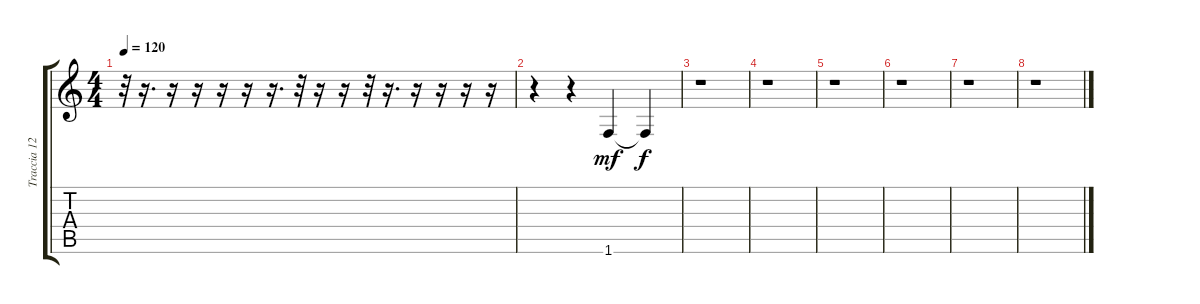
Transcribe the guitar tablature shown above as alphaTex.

\track ("Traccia 12" "Traccia 12") {instrument distortionguitar}
\staff {score tabs}
\tuning (E4 B3 G3 D3 A2 E2) {hide}
\ts (4 4)
\tempo 120
\clef g2
\ks c
r.32{dy p} r.16{d} r.16 r.16 r.16 r.16 r.16{d} r.32 r.16 r.16 r.32 r.16{d} r.16 r.16 r.16 r.16 |
r.4 r.4 1.6.4{dy mf} 1.6{t}.4{dy f} |
r.1 |
r.1 |
r.1 |
r.1 |
r.1 |
r.1
